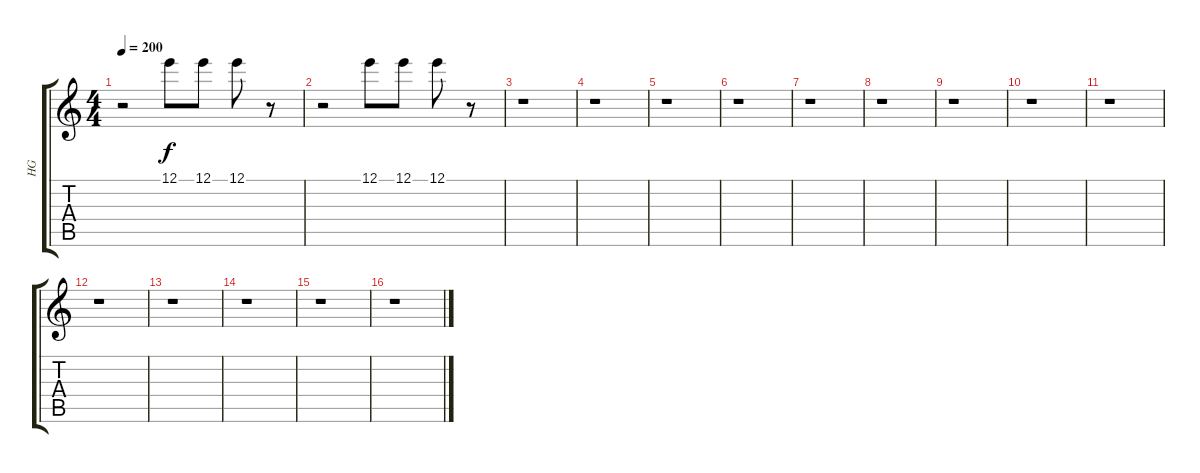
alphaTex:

\track ("HG" "HG") {instrument overdrivenguitar}
\staff {score tabs}
\tuning (E4 B3 G3 D3 A2 E2) {hide}
\ts (4 4)
\tempo 200
\clef g2
\ks c
r.2{dy f} 12.1.8 12.1.8 12.1.8 r.8 |
r.2 12.1.8 12.1.8 12.1.8 r.8 |
r.1 |
r.1 |
r.1 |
r.1 |
r.1 |
r.1 |
r.1 |
r.1 |
r.1 |
r.1 |
r.1 |
r.1 |
r.1 |
r.1
